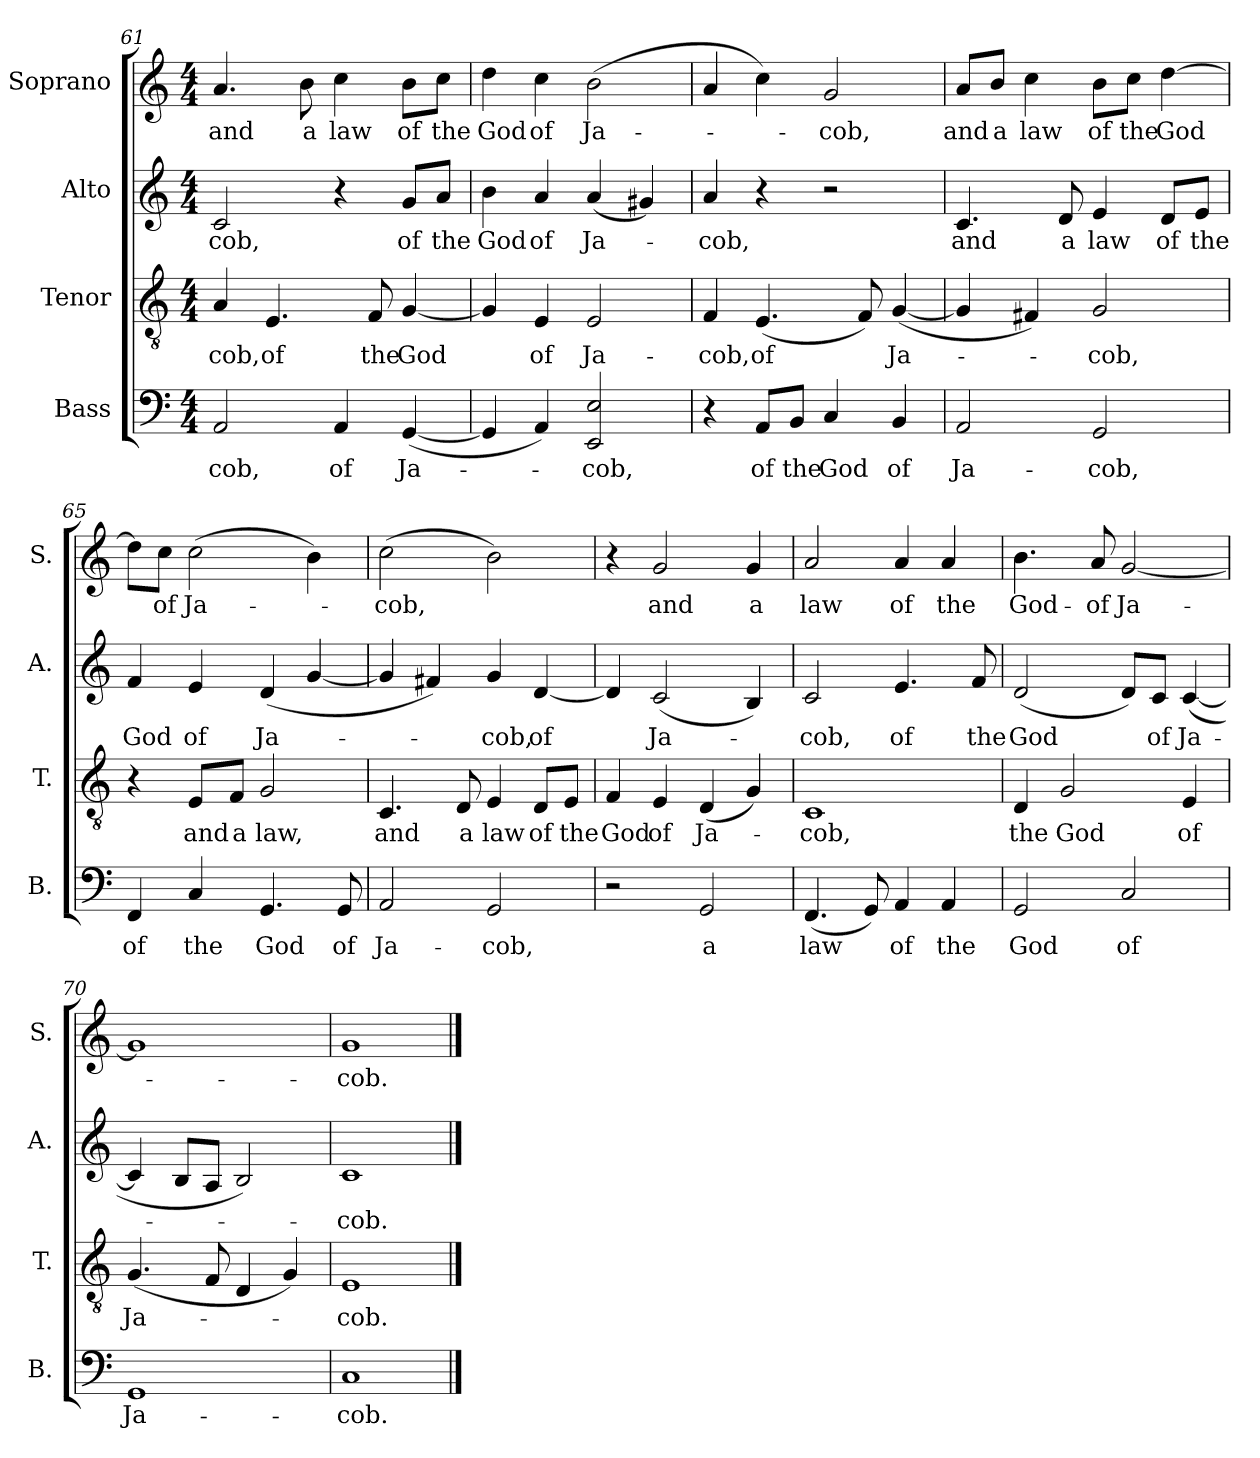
**kern	**text	**kern	**text	**kern	**text	**kern	**text
*part4	*part4	*part3	*part3	*part2	*part2	*part1	*part1
*staff4	*staff4	*staff3	*staff3	*staff2	*staff2	*staff1	*staff1
*I"Bass	*	*I"Tenor	*	*I"Alto	*	*I"Soprano	*
*I'B.	*	*I'T.	*	*I'A.	*	*I'S.	*
*clefF4	*	*clefGv2	*	*clefG2	*	*clefG2	*
*k[]	*	*k[]	*	*k[]	*	*k[]	*
*M4/4	*	*M4/4	*	*M4/4	*	*M4/4	*
=61	=61	=61	=61	=61	=61	=61	=61
!	!LO:LY:b	!	!LO:LY:b	!	!LO:LY:b	!	!LO:LY:b
2AA/	-cob,	4A/	-cob,	2c/	-cob,	4.a/	and
!	!	!	!LO:LY:b	!	!	!	!
.	.	4.E/	of	.	.	.	.
!	!	!	!	!	!	!	!LO:LY:b
.	.	.	.	.	.	8b\	a
!	!LO:LY:b	!	!	!	!	!	!LO:LY:b
4AA/	of	.	.	4r	.	4cc\	law
!	!	!	!LO:LY:b	!	!	!	!
.	.	8F/	the	.	.	.	.
!	!LO:LY:b	!	!LO:LY:b	!	!LO:LY:b	!	!LO:LY:b
([4GG/	Ja-	[4G/	God	8g/L	of	8b\L	of
!	!	!	!	!	!LO:LY:b	!	!LO:LY:b
.	.	.	.	8a/J	the	8cc\J	the
=62	=62	=62	=62	=62	=62	=62	=62
!	!	!	!	!	!LO:LY:b	!	!LO:LY:b
4GG/]	.	4G/]	.	4b\	God	4dd\	God
!	!	!	!LO:LY:b	!	!LO:LY:b	!	!LO:LY:b
4AA/)	.	4E/	of	4a/	of	4cc\	of
!	!LO:LY:b	!	!LO:LY:b	!	!LO:LY:b	!	!LO:LY:b
2EE/ 2E/	-cob,	2E/	Ja-	(4a/	Ja-	(2b\	Ja-
.	.	.	.	4g#X/)	.	.	.
=63	=63	=63	=63	=63	=63	=63	=63
!	!	!	!LO:LY:b	!	!LO:LY:b	!	!
4r	.	4F/	-cob,	4a/	-cob,	4a/	.
!	!LO:LY:b	!	!LO:LY:b	!	!	!	!
8AA/L	of	(4.E/	of	4r	.	4cc\)	.
!	!LO:LY:b	!	!	!	!	!	!
8BB/J	the	.	.	.	.	.	.
!	!LO:LY:b	!	!	!	!	!	!LO:LY:b
4C/	God	.	.	2r	.	2g/	-cob,
.	.	8F/)	.	.	.	.	.
!	!LO:LY:b	!	!LO:LY:b	!	!	!	!
4BB/	of	([4G/	Ja-	.	.	.	.
=64	=64	=64	=64	=64	=64	=64	=64
!	!LO:LY:b	!	!	!	!LO:LY:b	!	!LO:LY:b
2AA/	Ja-	4G/]	.	4.c/	and	8a/L	and
!	!	!	!	!	!	!	!LO:LY:b
.	.	.	.	.	.	8b/J	a
!	!	!	!	!	!	!	!LO:LY:b
.	.	4F#X/)	.	.	.	4cc\	law
!	!	!	!	!	!LO:LY:b	!	!
.	.	.	.	8d/	a	.	.
!	!LO:LY:b	!	!LO:LY:b	!	!LO:LY:b	!	!LO:LY:b
2GG/	-cob,	2G/	-cob,	4e/	law	8b\L	of
!	!	!	!	!	!	!	!LO:LY:b
.	.	.	.	.	.	8cc\J	the
!	!	!	!	!	!LO:LY:b	!	!LO:LY:b
.	.	.	.	8d/L	of	[4dd\	God
!	!	!	!	!	!LO:LY:b	!	!
.	.	.	.	8e/J	the	.	.
!!LO:PB:g=z
=65	=65	=65	=65	=65	=65	=65	=65
!	!LO:LY:b	!	!	!	!LO:LY:b	!	!
4FF/	of	4r	.	4f/	God	8dd\L]	.
!	!	!	!	!	!	!	!LO:LY:b
.	.	.	.	.	.	8cc\J	of
!	!LO:LY:b	!	!LO:LY:b	!	!LO:LY:b	!	!LO:LY:b
4C/	the	8E/L	and	4e/	of	(2cc\	Ja-
!	!	!	!LO:LY:b	!	!	!	!
.	.	8F/J	a	.	.	.	.
!	!LO:LY:b	!	!LO:LY:b	!	!LO:LY:b	!	!
4.GG/	God	2G/	law,	(4d/	Ja-	.	.
.	.	.	.	[4g/	.	4b\)	.
!	!LO:LY:b	!	!	!	!	!	!
8GG/	of	.	.	.	.	.	.
=66	=66	=66	=66	=66	=66	=66	=66
!	!LO:LY:b	!	!LO:LY:b	!	!	!	!LO:LY:b
2AA/	Ja-	4.C/	and	4g/]	.	(2cc\	-cob,
.	.	.	.	4f#X/)	.	.	.
!	!	!	!LO:LY:b	!	!	!	!
.	.	8D/	a	.	.	.	.
!	!LO:LY:b	!	!LO:LY:b	!	!LO:LY:b	!	!
2GG/	-cob,	4E/	law	4g/	-cob,	2b\)	.
!	!	!	!LO:LY:b	!	!LO:LY:b	!	!
.	.	8D/L	of	[4d/	of	.	.
!	!	!	!LO:LY:b	!	!	!	!
.	.	8E/J	the	.	.	.	.
=67	=67	=67	=67	=67	=67	=67	=67
!	!	!	!LO:LY:b	!	!	!	!
2r	.	4F/	God	4d/]	.	4r	.
!	!	!	!LO:LY:b	!	!LO:LY:b	!	!LO:LY:b
.	.	4E/	of	(2c/	Ja-	2g/	and
!	!LO:LY:b	!	!LO:LY:b	!	!	!	!
2GG/	a	(4D/	Ja-	.	.	.	.
!	!	!	!	!	!	!	!LO:LY:b
.	.	4G/)	.	4B/)	.	4g/	a
=68	=68	=68	=68	=68	=68	=68	=68
!	!LO:LY:b	!	!LO:LY:b	!	!LO:LY:b	!	!LO:LY:b
(4.FF/	law	1C	-cob,	2c/	-cob,	2a/	law
8GG/)	.	.	.	.	.	.	.
!	!LO:LY:b	!	!	!	!LO:LY:b	!	!LO:LY:b
4AA/	of	.	.	4.e/	of	4a/	of
!	!LO:LY:b	!	!	!	!	!	!LO:LY:b
4AA/	the	.	.	.	.	4a/	the
!	!	!	!	!	!LO:LY:b	!	!
.	.	.	.	8f/	the	.	.
=69	=69	=69	=69	=69	=69	=69	=69
!	!LO:LY:b	!	!LO:LY:b	!	!LO:LY:b	!	!LO:LY:b
2GG/	God	4D/	the	(2d/	God	4.b\	God-
!	!	!	!LO:LY:b	!	!	!	!
.	.	2G/	God	.	.	.	.
!	!	!	!	!	!	!	!LO:LY:b
.	.	.	.	.	.	8a/	-of
!	!LO:LY:b	!	!	!	!	!	!LO:LY:b
2C/	of	.	.	8d/L)	.	[2g/	Ja-
!	!	!	!	!	!LO:LY:b	!	!
.	.	.	.	8c/J	of	.	.
!	!	!	!LO:LY:b	!	!LO:LY:b	!	!
.	.	4E/	of	([4c/	Ja-	.	.
=70	=70	=70	=70	=70	=70	=70	=70
!	!LO:LY:b	!	!LO:LY:b	!	!	!	!
1GG	Ja-	(4.G/	Ja-	4c/]	.	1g]	.
.	.	.	.	8B/L	.	.	.
.	.	8F/	.	8A/J	.	.	.
.	.	4D/	.	2B/)	.	.	.
.	.	4G/)	.	.	.	.	.
=71	=71	=71	=71	=71	=71	=71	=71
!	!LO:LY:b	!	!LO:LY:b	!	!LO:LY:b	!	!LO:LY:b
1C	-cob.	1E	-cob.	1c	-cob.	1g	-cob.
==	==	==	==	==	==	==	==
*-	*-	*-	*-	*-	*-	*-	*-
